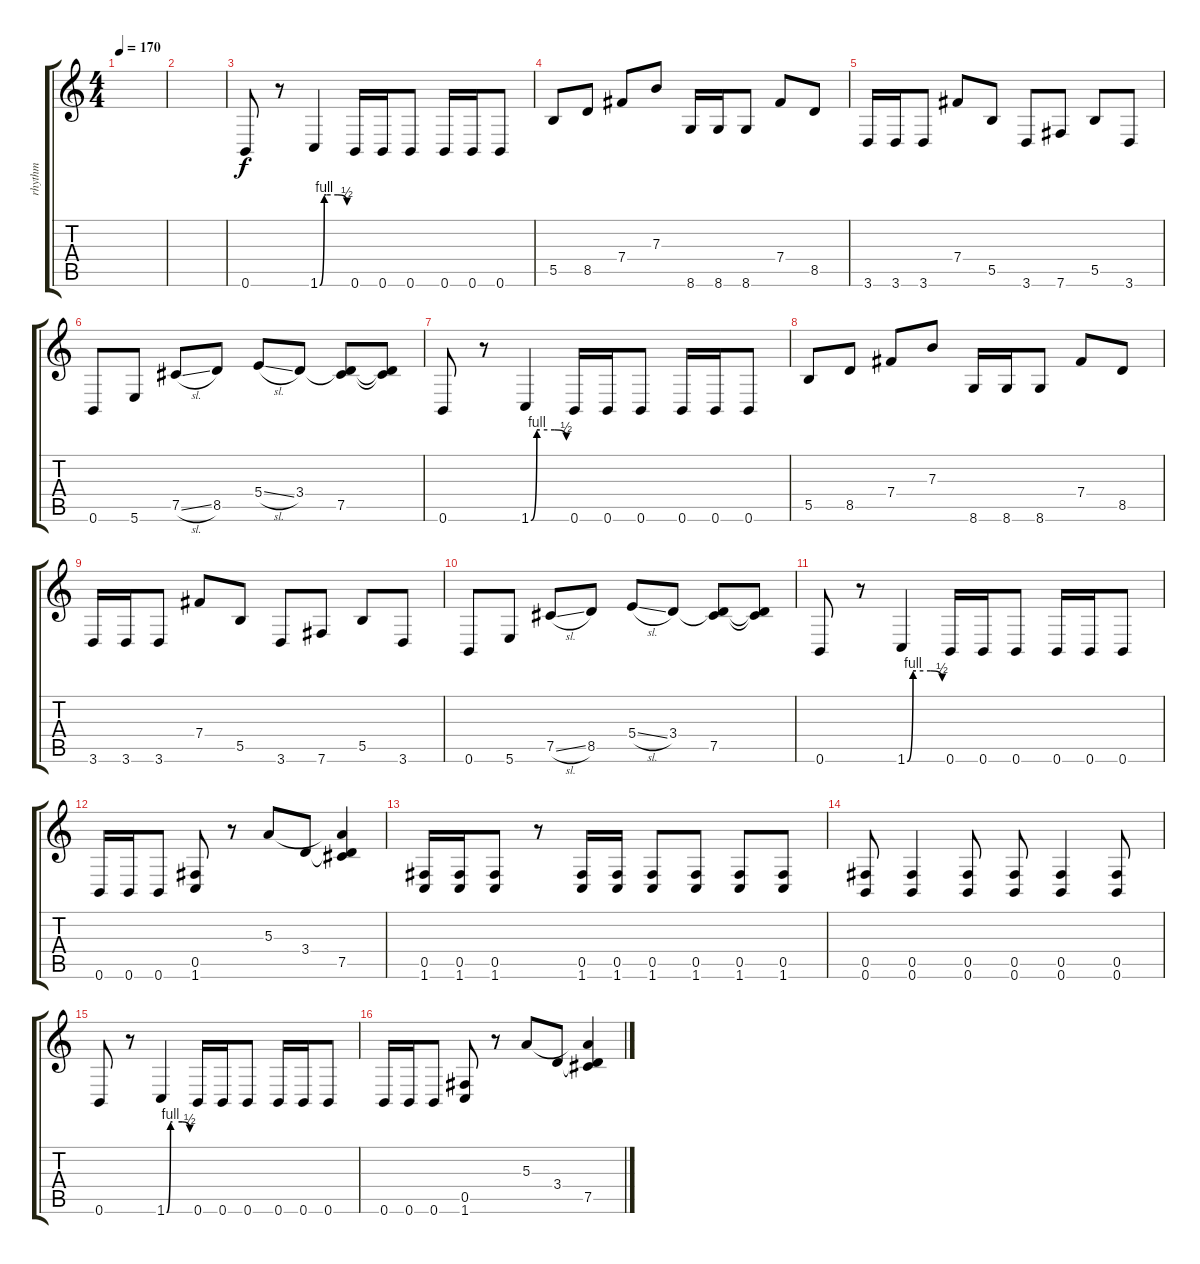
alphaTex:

\track ("rhythm" "rhythm") {instrument distortionguitar}
\staff {score tabs}
\tuning (Db4 Ab3 E3 B2 Gb2 B1) {hide}
\ts (4 4)
\tempo 170
\clef g2
\ks c
|
|
0.6.8 r.8 1.6{be (custom 0 0 10 4 15 4 40 4 60 2)}.4 0.6.16 0.6.16 0.6.8 0.6.16 0.6.16 0.6.8 |
5.5.8 8.5.8 7.4.8 7.3.8 8.6.16 8.6.16 8.6.8 7.4.8 8.5.8 |
3.6.16 3.6.16 3.6.8 7.4.8 5.5.8 3.6.8 7.6.8 5.5.8 3.6.8 |
0.6.8 5.6.8 7.5{sl}.8 8.5.8 5.4{sl}.8 3.4.8 (3.4{t} 7.5).8 (3.4{t} 7.5{t}).8 |
0.6.8 r.8 1.6{be (custom 0 0 10 4 15 4 40 4 60 2)}.4 0.6.16 0.6.16 0.6.8 0.6.16 0.6.16 0.6.8 |
5.5.8 8.5.8 7.4.8 7.3.8 8.6.16 8.6.16 8.6.8 7.4.8 8.5.8 |
3.6.16 3.6.16 3.6.8 7.4.8 5.5.8 3.6.8 7.6.8 5.5.8 3.6.8 |
0.6.8 5.6.8 7.5{sl}.8 8.5.8 5.4{sl}.8 3.4.8 (3.4{t} 7.5).8 (3.4{t} 7.5{t}).8 |
0.6.8 r.8 1.6{be (custom 0 0 10 4 15 4 40 4 60 2)}.4 0.6.16 0.6.16 0.6.8 0.6.16 0.6.16 0.6.8 |
0.6.16 0.6.16 0.6.8 (0.5 1.6).8 r.8 5.3.8 3.4.8 (5.3{t} 3.4{t} 7.5).4 |
(0.5 1.6).16 (0.5 1.6).16 (0.5 1.6).8 r.8 (0.5 1.6).16 (0.5 1.6).16 (0.5 1.6).8 (0.5 1.6).8 (0.5 1.6).8 (0.5 1.6).8 |
(0.5 0.6).8 (0.5 0.6).4 (0.5 0.6).8 (0.5 0.6).8 (0.5 0.6).4 (0.5 0.6).8 |
0.6.8 r.8 1.6{be (custom 0 0 10 4 15 4 40 4 60 2)}.4 0.6.16 0.6.16 0.6.8 0.6.16 0.6.16 0.6.8 |
0.6.16 0.6.16 0.6.8 (0.5 1.6).8 r.8 5.3.8 3.4.8 (5.3{t} 3.4{t} 7.5).4
